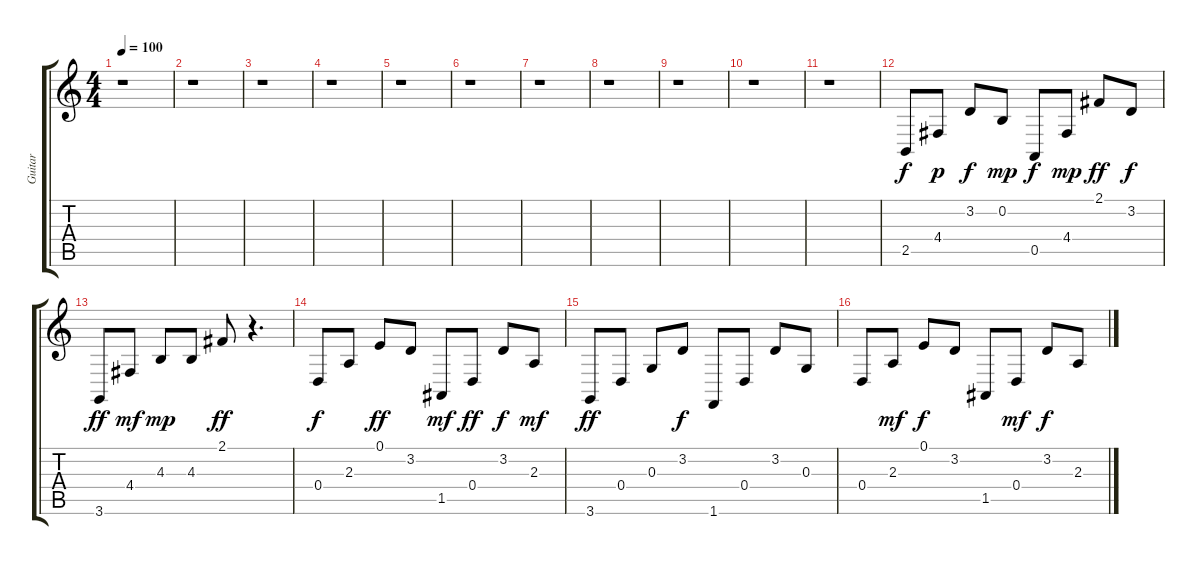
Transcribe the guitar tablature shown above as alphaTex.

\track ("Guitar" "Guitar") {instrument fx1rain}
\staff {score tabs}
\tuning (E4 B3 G3 D3 A2 E2) {hide}
\ts (4 4)
\tempo 100
\clef g2
\ks c
r.1{dy f} |
r.1 |
r.1 |
r.1 |
r.1 |
r.1 |
r.1 |
r.1 |
r.1 |
r.1 |
r.1 |
2.5.8 4.4.8{dy p} 3.2.8{dy f} 0.2.8{dy mp} 0.5.8{dy f} 4.4.8{dy mp} 2.1.8{dy ff} 3.2.8{dy f} |
3.6.8{dy ff} 4.4.8{dy mf} 4.3.8{dy mp} 4.3.8 2.1.8{dy ff} r.4{d} |
0.4.8{dy f} 2.3.8 0.1.8{dy ff} 3.2.8 1.5.8{dy mf} 0.4.8{dy ff} 3.2.8{dy f} 2.3.8{dy mf} |
3.6.8{dy ff} 0.4.8 0.3.8 3.2.8{dy f} 1.6.8 0.4.8 3.2.8 0.3.8 |
0.4.8 2.3.8{dy mf} 0.1.8{dy f} 3.2.8 1.5.8 0.4.8{dy mf} 3.2.8{dy f} 2.3.8
